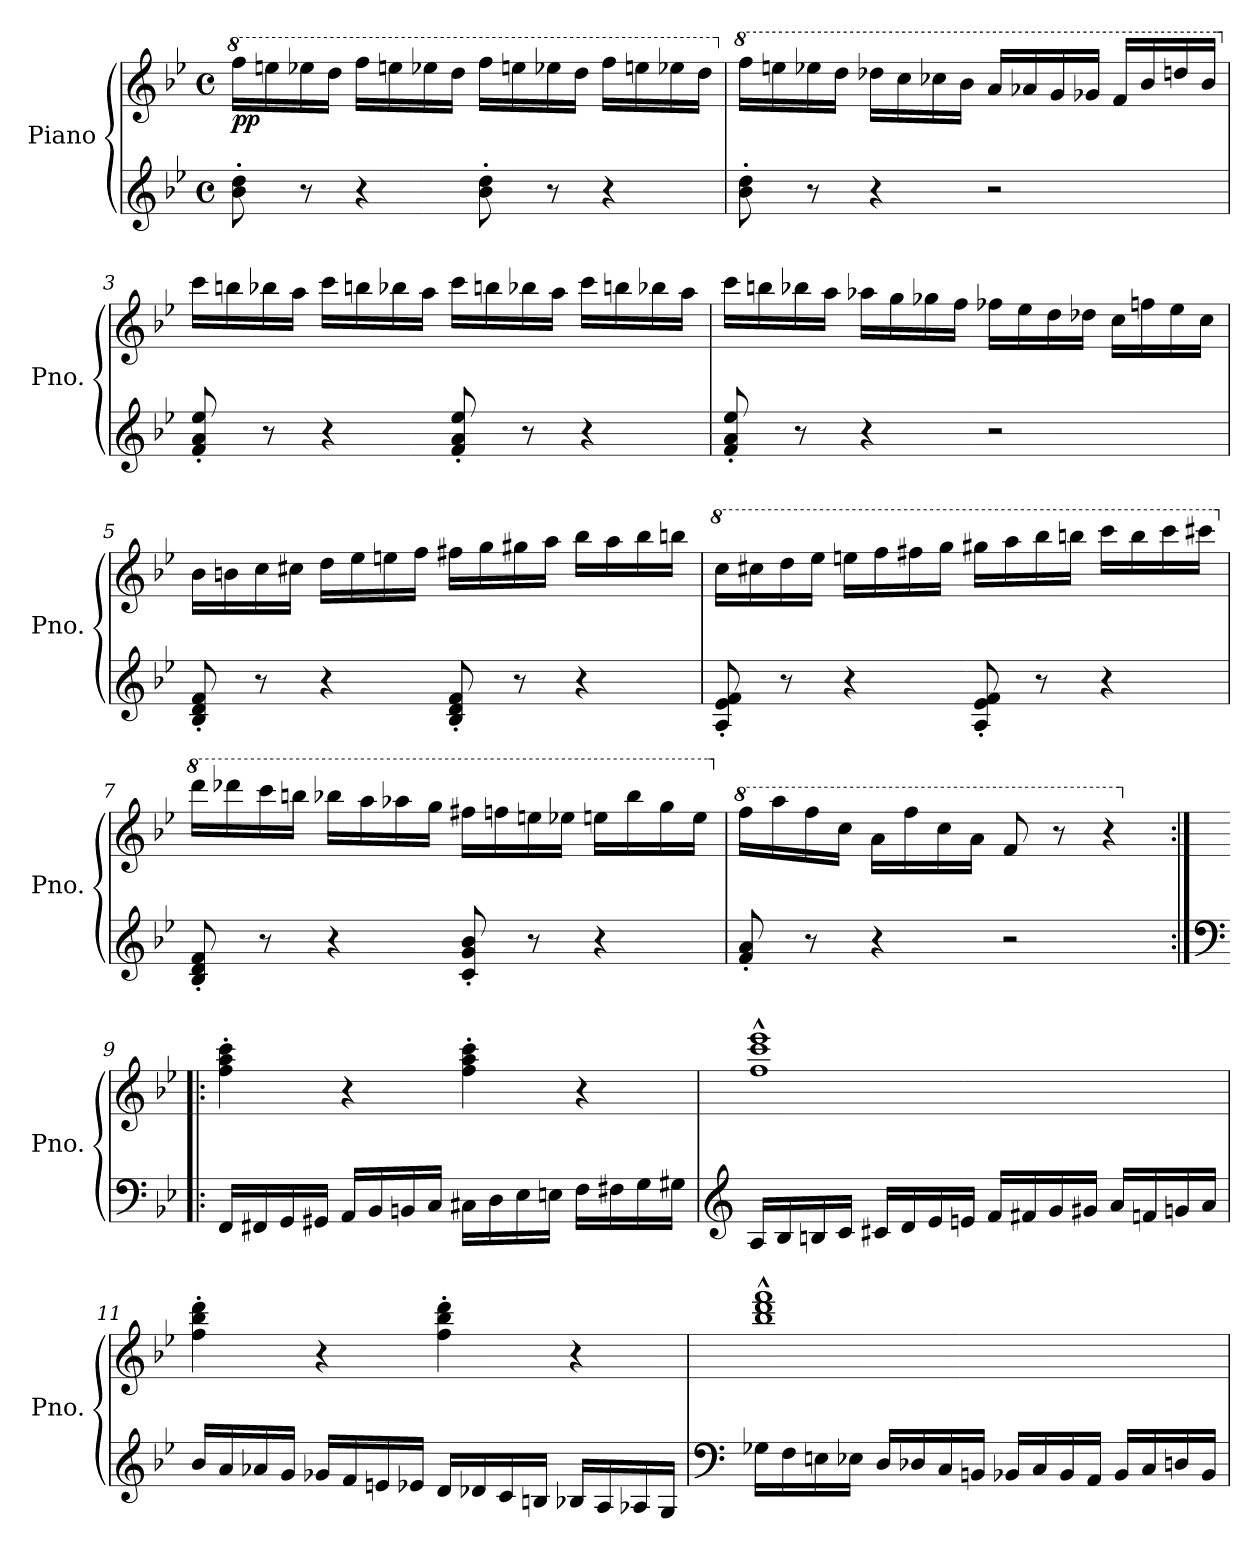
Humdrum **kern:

**kern	**kern	**dynam
*part1	*part1	*part1
*staff2	*staff1	*staff1/2
*I"Piano	*	*
*I'Pno.	*	*
*clefG2	*clefG2	*
*k[b-e-]	*k[b-e-]	*
*M4/4	*M4/4	*
*met(c)	*met(c)	*
*MM138	*MM138	*
*	*8va	*
=1	=1	=1
!	!	!LO:DY:b
8b-\' 8dd\'	16fff\LL	pp
.	16eeen\	.
8r	16eee-X\	.
.	16ddd\JJ	.
4r	16fff\LL	.
.	16eeen\	.
.	16eee-X\	.
.	16ddd\JJ	.
8b-\' 8dd\'	16fff\LL	.
.	16eeen\	.
8r	16eee-X\	.
.	16ddd\JJ	.
4r	16fff\LL	.
.	16eeen\	.
.	16eee-X\	.
.	16ddd\JJ	.
=2	=2	=2
*	*X8va	*
*	*8va	*
8b-\' 8dd\'	16fff\LL	.
.	16eeen\	.
8r	16eee-X\	.
.	16ddd\JJ	.
4r	16ddd-X\LL	.
.	16ccc\	.
.	16ccc-X\	.
.	16bb-\JJ	.
2r	16aa/LL	.
.	16aa-X/	.
.	16gg/	.
.	16gg-X/JJ	.
.	16ff/LL	.
.	16bb-/	.
.	16dddn/	.
.	16bb-/JJ	.
!!LO:LB:g=z
=3	=3	=3
*	*X8va	*
8f/' 8a/' 8ee-/'	16ccc\LL	.
.	16bbn\	.
8r	16bb-X\	.
.	16aa\JJ	.
4r	16ccc\LL	.
.	16bbn\	.
.	16bb-X\	.
.	16aa\JJ	.
8f/' 8a/' 8ee-/'	16ccc\LL	.
.	16bbn\	.
8r	16bb-X\	.
.	16aa\JJ	.
4r	16ccc\LL	.
.	16bbn\	.
.	16bb-X\	.
.	16aa\JJ	.
!!LO:LB:g=z
=4	=4	=4
8f/' 8a/' 8ee-/'	16ccc\LL	.
.	16bbn\	.
8r	16bb-X\	.
.	16aa\JJ	.
4r	16aa-X\LL	.
.	16gg\	.
.	16gg-X\	.
.	16ff\JJ	.
2r	16ff-X\LL	.
.	16ee-\	.
.	16dd\	.
.	16dd-X\JJ	.
.	16cc\LL	.
.	16ffn\	.
.	16ee-\	.
.	16cc\JJ	.
=5	=5	=5
8B-/' 8d/' 8f/'	16b-\LL	.
.	16bn\	.
8r	16cc\	.
.	16cc#X\JJ	.
4r	16dd\LL	.
.	16ee-\	.
.	16een\	.
.	16ff\JJ	.
8B-/' 8d/' 8f/'	16ff#X\LL	.
.	16gg\	.
8r	16gg#X\	.
.	16aa\JJ	.
4r	16bb-\LL	.
.	16aa\	.
.	16bb-\	.
.	16bbn\JJ	.
!!LO:LB:g=z
=6	=6	=6
*	*8va	*
8A/' 8e-/' 8f/'	16ccc\LL	.
.	16ccc#X\	.
8r	16ddd\	.
.	16eee-\JJ	.
4r	16eeen\LL	.
.	16fff\	.
.	16fff#X\	.
.	16ggg\JJ	.
8A/' 8e-/' 8f/'	16ggg#X\LL	.
.	16aaa\	.
8r	16bbb-\	.
.	16bbbn\JJ	.
4r	16cccc\LL	.
.	16bbb\	.
.	16cccc\	.
.	16cccc#X\JJ	.
=7	=7	=7
*	*X8va	*
*	*8va	*
8B-/' 8d/' 8f/'	16dddd\LL	.
.	16dddd-X\	.
8r	16cccc\	.
.	16bbbn\JJ	.
4r	16bbb-X\LL	.
.	16aaa\	.
.	16aaa-X\	.
.	16ggg\JJ	.
8c/' 8g/' 8b-/'	16fff#X\LL	.
.	16fffn\	.
8r	16eeen\	.
.	16eee-X\JJ	.
4r	16eeen\LL	.
.	16bbb-\	.
.	16ggg\	.
.	16eee\JJ	.
!!LO:LB:g=z
=8	=8	=8
*	*X8va	*
*	*8va	*
8f/' 8a/'	16fff\LL	.
.	16aaa\	.
8r	16fff\	.
.	16ccc\JJ	.
4r	16aa\LL	.
.	16fff\	.
.	16ccc\	.
.	16aa\JJ	.
2r	8ff/	.
.	8r	.
.	4r	.
=9:|!|:	=9:|!|:	=9:|!|:
*clefF4	*	*
*	*X8va	*
16FF/LL	4ff\' 4aa\' 4ccc\'	.
16FF#X/	.	.
16GG/	.	.
16GG#X/JJ	.	.
16AA/LL	4r	.
16BB-/	.	.
16BBn/	.	.
16C/JJ	.	.
16C#X\LL	4ff\' 4aa\' 4ccc\'	.
16D\	.	.
16E-\	.	.
16En\JJ	.	.
16F\LL	4r	.
16F#X\	.	.
16G\	.	.
16G#X\JJ	.	.
!!LO:PB:g=z
=10	=10	=10
*clefG2	*	*
16A/LL	1ff^^ 1ccc^^ 1eee-^^	.
16B-/	.	.
16Bn/	.	.
16c/JJ	.	.
16c#X/LL	.	.
16d/	.	.
16e-/	.	.
16en/JJ	.	.
16f/LL	.	.
16f#X/	.	.
16g/	.	.
16g#X/JJ	.	.
16a/LL	.	.
16fn/	.	.
16gn/	.	.
16a/JJ	.	.
=11	=11	=11
16b-/LL	4ff\' 4bb-\' 4ddd\'	.
16a/	.	.
16a-X/	.	.
16g/JJ	.	.
16g-X/LL	4r	.
16f/	.	.
16en/	.	.
16e-X/JJ	.	.
16d/LL	4ff\' 4bb-\' 4ddd\'	.
16d-X/	.	.
16c/	.	.
16Bn/JJ	.	.
16B-X/LL	4r	.
16A/	.	.
16A-X/	.	.
16G/JJ	.	.
!!LO:LB:g=z
=12	=12	=12
*clefF4	*	*
16G-X\LL	1bb-^^ 1ddd^^ 1fff^^	.
16F\	.	.
16En\	.	.
16E-X\JJ	.	.
16D/LL	.	.
16D-X/	.	.
16C/	.	.
16BBn/JJ	.	.
16BB-X/LL	.	.
16C/	.	.
16BB-/	.	.
16AA/JJ	.	.
16BB-/LL	.	.
16C/	.	.
16Dn/	.	.
16BB-/JJ	.	.
=	=	=
*-	*-	*-
